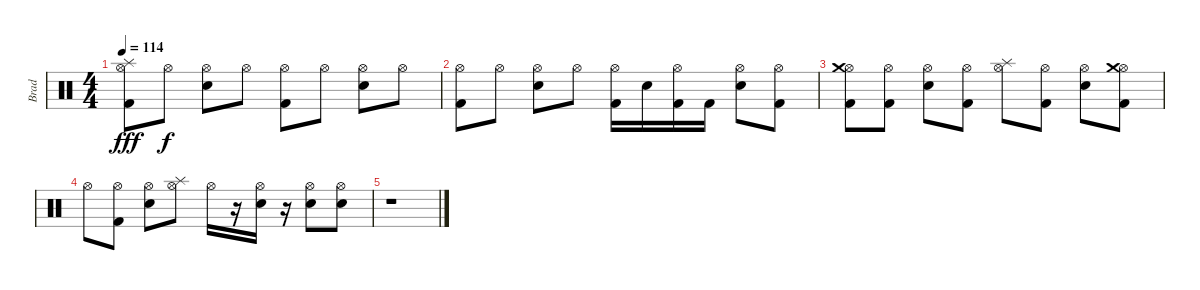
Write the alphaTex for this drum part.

\track ("Brad" "Brad") {instrument percussion}
\staff {score}
\articulation defaults
\ts (4 4)
\tempo 114
\clef neutral
\ks c
("Hi-Hat (open)" "Kick (hit) 2" "Splash (hit)").8{dy fff} "Hi-Hat (open)".8{dy f} ("Hi-Hat (open)" "Snare (hit) 2").8 "Hi-Hat (open)".8 ("Hi-Hat (open)" "Kick (hit) 2").8 "Hi-Hat (open)".8 ("Hi-Hat (open)" "Snare (hit) 2").8 "Hi-Hat (open)".8 |
("Hi-Hat (open)" "Kick (hit) 2").8 "Hi-Hat (open)".8 ("Hi-Hat (open)" "Snare (hit) 2").8 "Hi-Hat (open)".8 ("Hi-Hat (open)" "Kick (hit) 2").16 "Snare (hit) 2".16 ("Hi-Hat (open)" "Kick (hit) 2").16 "Kick (hit) 2".16 ("Hi-Hat (open)" "Snare (hit) 2").8 ("Hi-Hat (open)" "Kick (hit) 2").8 |
("Hi-Hat (open)" "Kick (hit) 2" "Crash medium (hit)").8 ("Hi-Hat (open)" "Kick (hit) 2").8 ("Hi-Hat (open)" "Snare (hit) 2").8 ("Hi-Hat (open)" "Kick (hit) 2").8 ("Hi-Hat (open)" "Splash (hit)").8 ("Hi-Hat (open)" "Kick (hit) 2").8 ("Hi-Hat (open)" "Snare (hit) 2").8 ("Hi-Hat (open)" "Kick (hit) 2" "Crash medium (hit)").8 |
"Hi-Hat (open)".8 ("Hi-Hat (open)" "Kick (hit) 2").8 ("Hi-Hat (open)" "Snare (hit) 2").8 ("Hi-Hat (open)" "Splash (hit)").8 "Hi-Hat (open)".16 r.16 ("Hi-Hat (open)" "Snare (hit) 2").16 r.16 ("Hi-Hat (open)" "Snare (hit) 2").8 ("Hi-Hat (open)" "Snare (hit) 2").8 |
r.1
